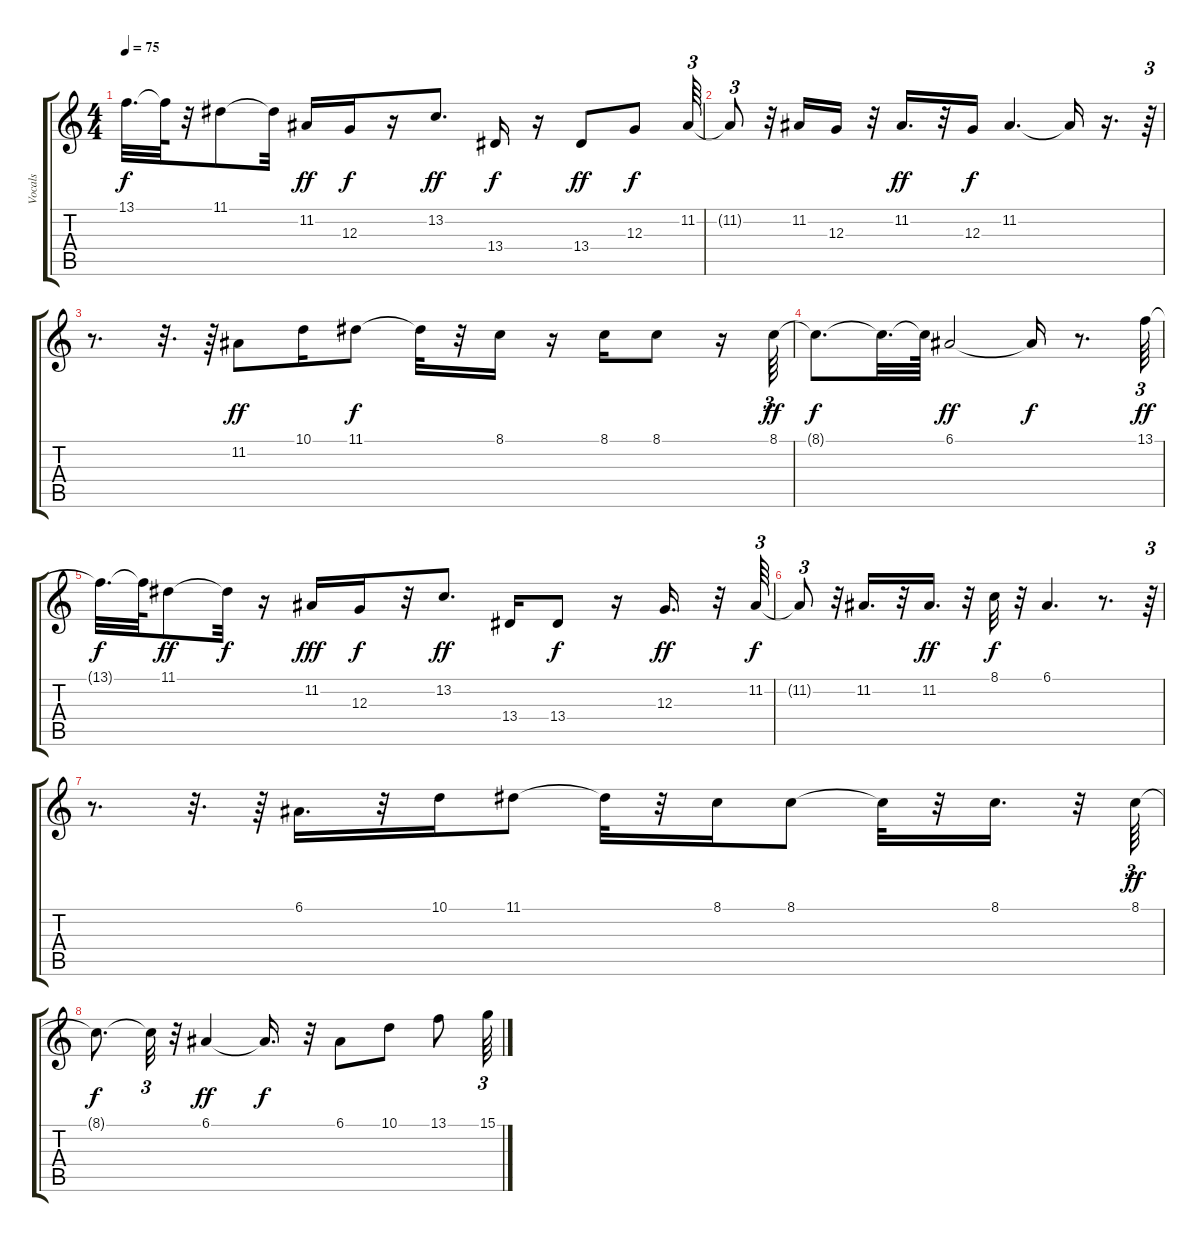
\track ("Vocals" "Vocals") {instrument flute}
\staff {score tabs}
\tuning (E4 B3 G3 D3 A2 E2) {hide}
\ts (4 4)
\tempo 75
\clef g2
\ks c
13.1{t}.32{d dy f} 13.1{t}.64 r.32 11.1.8 11.1{t}.32 11.2.16{dy ff} 12.3.16{dy f} r.16 13.2.8{d dy ff} 13.4.16{dy f} r.16 13.4.8{dy ff} 12.3.8{dy f} 11.2.64{tu (3 2)} |
11.2{t}.8{tu (3 2)} r.32 11.2.16 12.3.16 r.32 11.2.16{d dy ff} r.32 12.3.16{dy f} 11.2.4{d} 11.2{t}.16 r.16{d} r.64{tu (3 2)} |
r.8{d} r.32{d} r.64 11.2.8{dy ff} 10.1.16 11.1.8{dy f} 11.1{t}.32 r.32 8.1.16 r.16 8.1.16 8.1.8 r.16 8.1.64{tu (3 2) dy ff} |
8.1{t}.8{d dy f} 8.1{t}.32{d} 8.1{t}.64 6.1.2{dy ff} 6.1{t}.16{dy f} r.8{d} 13.1.64{tu (3 2) dy ff} |
13.1{t}.32{d dy f} 13.1{t}.64 11.1.8{dy ff} 11.1{t}.32{dy f} r.16 11.2.16{dy fff} 12.3.16{dy f} r.32 13.2.8{d dy ff} 13.4.16 13.4.8{dy f} r.16 12.3.16{d dy ff} r.32 11.2.64{tu (3 2) dy f} |
11.2{t}.8{tu (3 2)} r.32 11.2.16{d} r.32 11.2.16{d dy ff} r.32 8.1.32{dy f} r.32 6.1.4{d} r.8{d} r.64{tu (3 2)} |
r.8{d} r.32{d} r.64 6.1.16{d} r.32 10.1.16 11.1.8 11.1{t}.32 r.32 8.1.16 8.1.8 8.1{t}.32 r.32 8.1.16{d} r.32 8.1.64{tu (3 2) dy ff} |
8.1{t}.8{d dy f} 8.1{t}.32{tu (3 2)} r.32 6.1.4{dy ff} 6.1{t}.16{d dy f} r.32 6.1.8 10.1.8 13.1.8 15.1.64{tu (3 2)}
